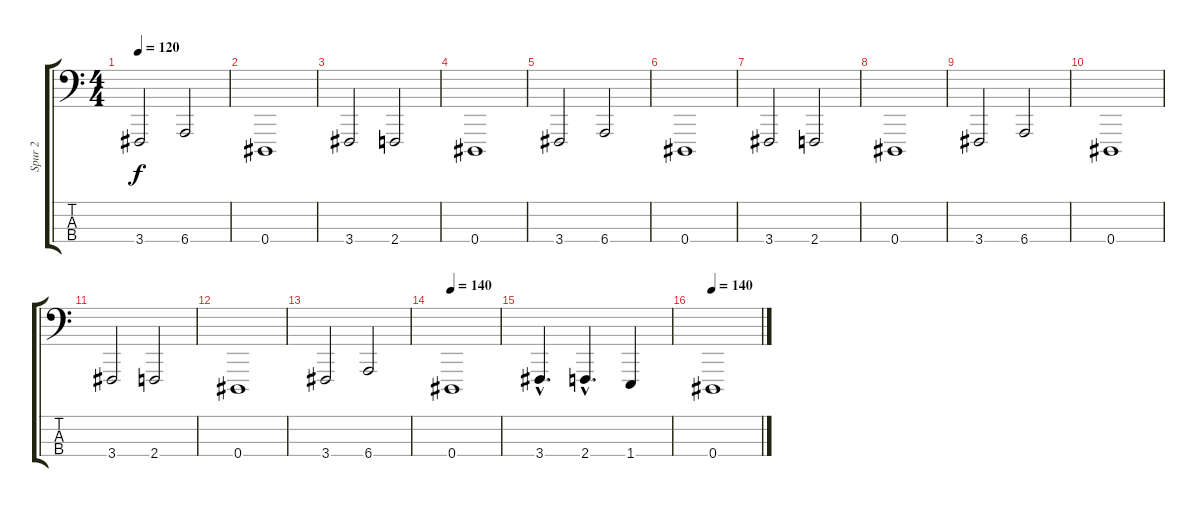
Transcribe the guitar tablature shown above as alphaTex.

\track ("Spur 2" "Spur 2") {instrument synthstrings1}
\staff {score tabs}
\tuning (Gb2 Db2 Ab1 Eb1) {hide}
\ts (4 4)
\tempo 120
\clef f4
\ks c
3.4.2{dy f} 6.4.2 |
0.4.1 |
3.4.2 2.4.2 |
0.4.1 |
3.4.2 6.4.2 |
0.4.1 |
3.4.2 2.4.2 |
0.4.1 |
3.4.2 6.4.2 |
0.4.1 |
3.4.2 2.4.2 |
0.4.1 |
3.4.2 6.4.2 |
\tempo 140
0.4.1 |
3.4{hac}.4{d} 2.4{hac}.4{d} 1.4.4 |
\tempo 140
0.4.1
